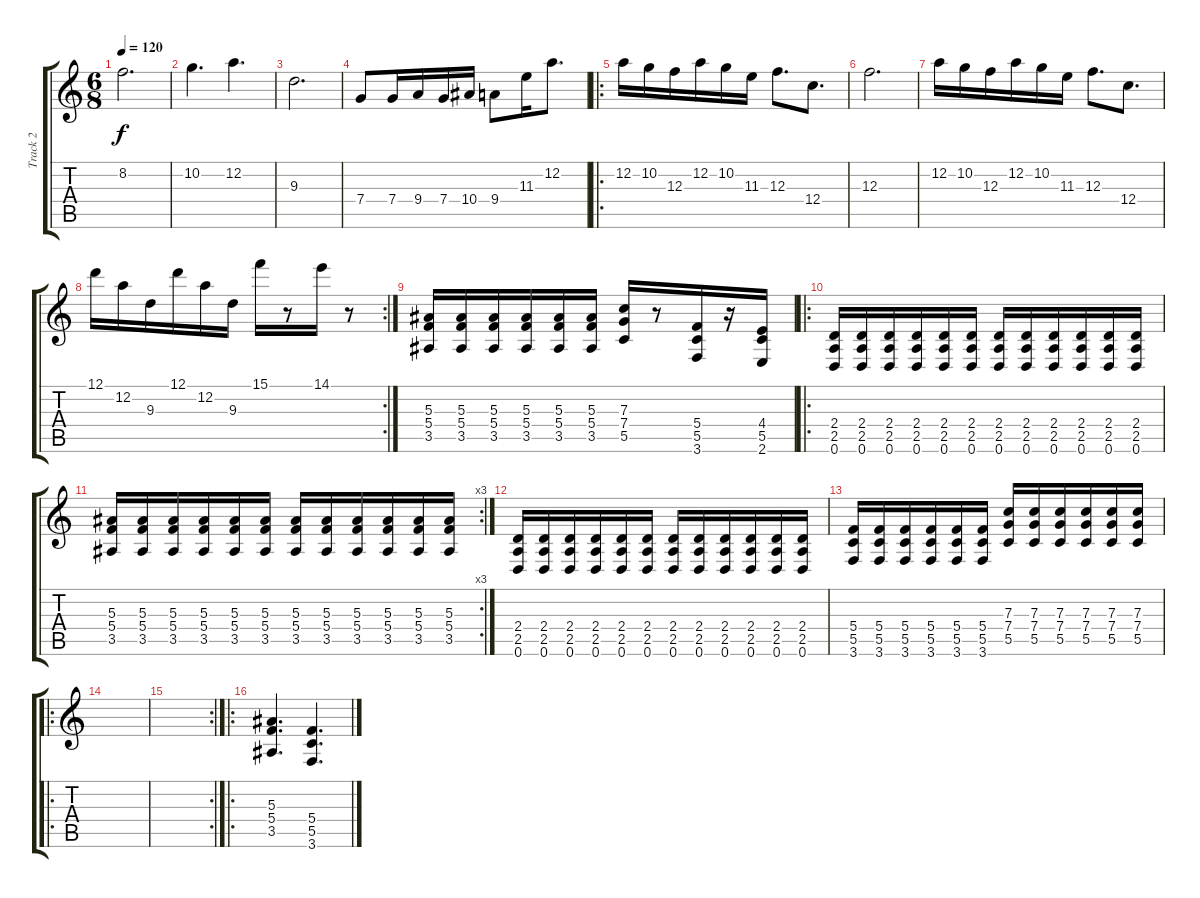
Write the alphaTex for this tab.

\track ("Track 2" "Track 2") {instrument distortionguitar}
\staff {score tabs}
\tuning (D4 A3 F3 C3 G2 D2) {hide}
\ts (6 8)
\tempo 120
\clef g2
\ks c
8.2.2{d dy f instrument acousticguitarsteel} |
10.2.4{d} 12.2.4{d} |
9.3.2{d} |
7.4.8 7.4.16 9.4.16 7.4.16 10.4.16 9.4.8 11.3.16 12.2.8{d} |
\ro
12.2.16 10.2.16 12.3.16 12.2.16 10.2.16 11.3.16 12.3.8{d} 12.4.8{d} |
12.3.2{d} |
12.2.16 10.2.16 12.3.16 12.2.16 10.2.16 11.3.16 12.3.8{d} 12.4.8{d} |
\rc 2
12.1.16 12.2.16 9.3.16 12.1.16 12.2.16 9.3.16 15.1.16 r.8 14.1.16 r.8 |
(5.3 5.4 3.5).16{instrument distortionguitar} (5.3 5.4 3.5).16 (5.3 5.4 3.5).16 (5.3 5.4 3.5).16 (5.3 5.4 3.5).16 (5.3 5.4 3.5).16 (7.3 7.4 5.5).16 r.8 (5.4 5.5 3.6).16 r.16 (4.4 5.5 2.6).16 |
\ro
(2.4 2.5 0.6).16 (2.4 2.5 0.6).16 (2.4 2.5 0.6).16 (2.4 2.5 0.6).16 (2.4 2.5 0.6).16 (2.4 2.5 0.6).16 (2.4 2.5 0.6).16 (2.4 2.5 0.6).16 (2.4 2.5 0.6).16 (2.4 2.5 0.6).16 (2.4 2.5 0.6).16 (2.4 2.5 0.6).16 |
\rc 3
(5.3 5.4 3.5).16 (5.3 5.4 3.5).16 (5.3 5.4 3.5).16 (5.3 5.4 3.5).16 (5.3 5.4 3.5).16 (5.3 5.4 3.5).16 (5.3 5.4 3.5).16 (5.3 5.4 3.5).16 (5.3 5.4 3.5).16 (5.3 5.4 3.5).16 (5.3 5.4 3.5).16 (5.3 5.4 3.5).16 |
(2.4 2.5 0.6).16 (2.4 2.5 0.6).16 (2.4 2.5 0.6).16 (2.4 2.5 0.6).16 (2.4 2.5 0.6).16 (2.4 2.5 0.6).16 (2.4 2.5 0.6).16 (2.4 2.5 0.6).16 (2.4 2.5 0.6).16 (2.4 2.5 0.6).16 (2.4 2.5 0.6).16 (2.4 2.5 0.6).16 |
(5.4 5.5 3.6).16 (5.4 5.5 3.6).16 (5.4 5.5 3.6).16 (5.4 5.5 3.6).16 (5.4 5.5 3.6).16 (5.4 5.5 3.6).16 (7.3 7.4 5.5).16 (7.3 7.4 5.5).16 (7.3 7.4 5.5).16 (7.3 7.4 5.5).16 (7.3 7.4 5.5).16 (7.3 7.4 5.5).16 |
\ro
|
\rc 2
|
\ro
(5.3 5.4 3.5).4{d} (5.4 5.5 3.6).4{d}
